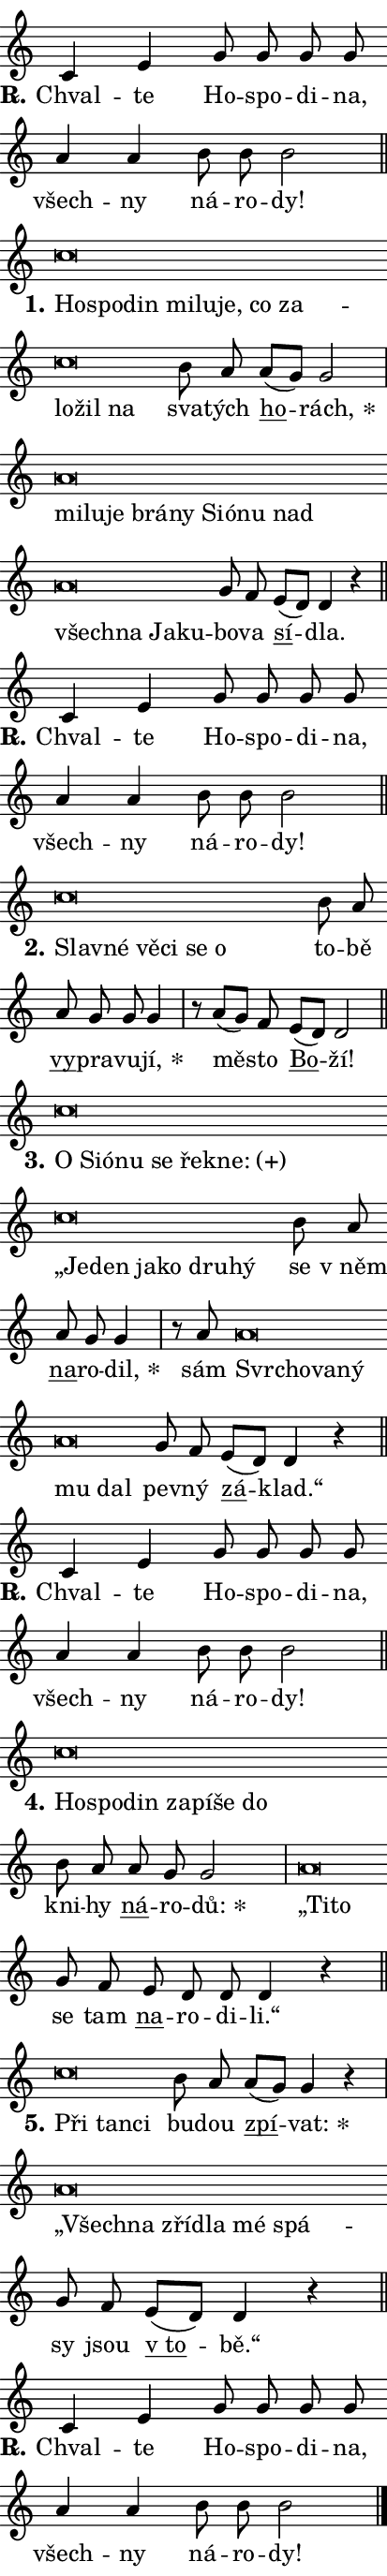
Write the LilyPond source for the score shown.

\version "2.24.0"
\header { tagline = "" }
\paper {
  indent = 0\cm
  top-margin = 0\cm
  right-margin = 0\cm
  bottom-margin = 0\cm
  left-margin = 0\cm
  paper-width = 7\cm
  page-breaking = #ly:one-page-breaking
  system-system-spacing.basic-distance = #11
  score-system-spacing.basic-distance = #11
  ragged-last = ##f
}


%% Author: Thomas Morley
%% https://lists.gnu.org/archive/html/lilypond-user/2020-05/msg00002.html
#(define (line-position grob)
"Returns position of @var[grob} in current system:
   @code{'start}, if at first time-step
   @code{'end}, if at last time-step
   @code{'middle} otherwise
"
  (let* ((col (ly:item-get-column grob))
         (ln (ly:grob-object col 'left-neighbor))
         (rn (ly:grob-object col 'right-neighbor))
         (col-to-check-left (if (ly:grob? ln) ln col))
         (col-to-check-right (if (ly:grob? rn) rn col))
         (break-dir-left
           (and
             (ly:grob-property col-to-check-left 'non-musical #f)
             (ly:item-break-dir col-to-check-left)))
         (break-dir-right
           (and
             (ly:grob-property col-to-check-right 'non-musical #f)
             (ly:item-break-dir col-to-check-right))))
        (cond ((eqv? 1 break-dir-left) 'start)
              ((eqv? -1 break-dir-right) 'end)
              (else 'middle))))

#(define (tranparent-at-line-position vctor)
  (lambda (grob)
  "Relying on @code{line-position} select the relevant enry from @var{vctor}.
Used to determine transparency,"
    (case (line-position grob)
      ((end) (not (vector-ref vctor 0)))
      ((middle) (not (vector-ref vctor 1)))
      ((start) (not (vector-ref vctor 2))))))

noteHeadBreakVisibility =
#(define-music-function (break-visibility)(vector?)
"Makes @code{NoteHead}s transparent relying on @var{break-visibility}"
#{
  \override NoteHead.transparent =
    #(tranparent-at-line-position break-visibility)
#})

#(define delete-ledgers-for-transparent-note-heads
  (lambda (grob)
    "Reads whether a @code{NoteHead} is transparent.
If so this @code{NoteHead} is removed from @code{'note-heads} from
@var{grob}, which is supposed to be @code{LedgerLineSpanner}.
As a result ledgers are not printed for this @code{NoteHead}"
    (let* ((nhds-array (ly:grob-object grob 'note-heads))
           (nhds-list
             (if (ly:grob-array? nhds-array)
                 (ly:grob-array->list nhds-array)
                 '()))
           ;; Relies on the transparent-property being done before
           ;; Staff.LedgerLineSpanner.after-line-breaking is executed.
           ;; This is fragile ...
           (to-keep
             (remove
               (lambda (nhd)
                 (ly:grob-property nhd 'transparent #f))
               nhds-list)))
      ;; TODO find a better method to iterate over grob-arrays, similiar
      ;; to filter/remove etc for lists
      ;; For now rebuilt from scratch
      (set! (ly:grob-object grob 'note-heads)  '())
      (for-each
        (lambda (nhd)
          (ly:pointer-group-interface::add-grob grob 'note-heads nhd))
        to-keep))))

hideNotes = {
  \noteHeadBreakVisibility #begin-of-line-visible
}
unHideNotes = {
  \noteHeadBreakVisibility #all-visible
}

% work-around for resetting accidentals
% https://lilypond.org/doc/v2.23/Documentation/notation/displaying-rhythms#unmetered-music
cadenzaMeasure = {
  \cadenzaOff
  \partial 1024 s1024
  \cadenzaOn
}

#(define-markup-command (accent layout props text) (markup?)
  "Underline accented syllable"
  (interpret-markup layout props
    #{\markup \override #'(offset . 4.3) \underline { #text }#}))

responsum = \markup \concat {
  "R" \hspace #-1.05 \path #0.1 #'((moveto 0 0.07) (lineto 0.9 0.8)) \hspace #0.05 "."
}

\layout {
    \context {
        \Staff
        \remove "Time_signature_engraver"
        \override LedgerLineSpanner.after-line-breaking = #delete-ledgers-for-transparent-note-heads
    }
    \context {
        \Voice {
            \override NoteHead.output-attributes = #'((class . "notehead"))
            \override Hairpin.height = #0.55
        }
    }
    \context {
        \Lyrics {
            \override StanzaNumber.output-attributes = #'((class . "stanzanumber"))
            \override LyricSpace.minimum-distance = #0.9
            \override LyricText.font-name = #"TeX Gyre Schola"
            \override LyricText.font-size = 1
            \override StanzaNumber.font-name = #"TeX Gyre Schola Bold"
            \override StanzaNumber.font-size = 1
        }
    }
}

% magnetic-lyrics.ily
%
%   written by
%     Jean Abou Samra <jean@abou-samra.fr>
%     Werner Lemberg <wl@gnu.org>
%
%   adapted by
%     Jiri Hon <jiri.hon@gmail.com>
%
% Version 2022-Apr-15

% https://www.mail-archive.com/lilypond-user@gnu.org/msg149350.html

#(define (Left_hyphen_pointer_engraver context)
   "Collect syllable-hyphen-syllable occurrences in lyrics and store
them in properties.  This engraver only looks to the left.  For
example, if the lyrics input is @code{foo -- bar}, it does the
following.

@itemize @bullet
@item
Set the @code{text} property of the @code{LyricHyphen} grob between
@q{foo} and @q{bar} to @code{foo}.

@item
Set the @code{left-hyphen} property of the @code{LyricText} grob with
text @q{foo} to the @code{LyricHyphen} grob between @q{foo} and
@q{bar}.
@end itemize

Use this auxiliary engraver in combination with the
@code{lyric-@/text::@/apply-@/magnetic-@/offset!} hook."
   (let ((hyphen #f)
         (text #f))
     (make-engraver
      (acknowledgers
       ((lyric-syllable-interface engraver grob source-engraver)
        (set! text grob)))
      (end-acknowledgers
       ((lyric-hyphen-interface engraver grob source-engraver)
        ;(when (not (grob::has-interface grob 'lyric-space-interface))
          (set! hyphen grob)));)
      ((stop-translation-timestep engraver)
       (when (and text hyphen)
         (ly:grob-set-object! text 'left-hyphen hyphen))
       (set! text #f)
       (set! hyphen #f)))))

#(define (lyric-text::apply-magnetic-offset! grob)
   "If the space between two syllables is less than the value in
property @code{LyricText@/.details@/.squash-threshold}, move the right
syllable to the left so that it gets concatenated with the left
syllable.

Use this function as a hook for
@code{LyricText@/.after-@/line-@/breaking} if the
@code{Left_@/hyphen_@/pointer_@/engraver} is active."
   (let ((hyphen (ly:grob-object grob 'left-hyphen #f)))
     (when hyphen
       (let ((left-text (ly:spanner-bound hyphen LEFT)))
         (when (grob::has-interface left-text 'lyric-syllable-interface)
           (let* ((common (ly:grob-common-refpoint grob left-text X))
                  (this-x-ext (ly:grob-extent grob common X))
                  (left-x-ext
                   (begin
                     ;; Trigger magnetism for left-text.
                     (ly:grob-property left-text 'after-line-breaking)
                     (ly:grob-extent left-text common X)))
                  ;; `delta` is the gap width between two syllables.
                  (delta (- (interval-start this-x-ext)
                            (interval-end left-x-ext)))
                  (details (ly:grob-property grob 'details))
                  (threshold (assoc-get 'squash-threshold details 0.2)))
             (when (< delta threshold)
               (let* (;; We have to manipulate the input text so that
                      ;; ligatures crossing syllable boundaries are not
                      ;; disabled.  For languages based on the Latin
                      ;; script this is essentially a beautification.
                      ;; However, for non-Western scripts it can be a
                      ;; necessity.
                      (lt (ly:grob-property left-text 'text))
                      (rt (ly:grob-property grob 'text))
                      (is-space (grob::has-interface hyphen 'lyric-space-interface))
                      (space (if is-space " " ""))
                      (space-markup (grob-interpret-markup grob " "))
                      (space-size (interval-length (ly:stencil-extent space-markup X)))
                      (extra-delta (if is-space space-size 0))
                      ;; Append new syllable.
                      (ltrt-space (if (and (string? lt) (string? rt))
                                (string-append lt space rt)
                                (make-concat-markup (list lt space rt))))
                      ;; Right-align `ltrt` to the right side.
                      (ltrt-space-markup (grob-interpret-markup
                               grob
                               (make-translate-markup
                                (cons (interval-length this-x-ext) 0)
                                (make-right-align-markup ltrt-space)))))
                 (begin
                   ;; Don't print `left-text`.
                   (ly:grob-set-property! left-text 'stencil #f)
                   ;; Set text and stencil (which holds all collected
                   ;; syllables so far) and shift it to the left.
                   (ly:grob-set-property! grob 'text ltrt-space)
                   (ly:grob-set-property! grob 'stencil ltrt-space-markup)
                   (ly:grob-translate-axis! grob (- (- delta extra-delta)) X))))))))))


#(define (lyric-hyphen::displace-bounds-first grob)
   ;; Make very sure this callback isn't triggered too early.
   (let ((left (ly:spanner-bound grob LEFT))
         (right (ly:spanner-bound grob RIGHT)))
     (ly:grob-property left 'after-line-breaking)
     (ly:grob-property right 'after-line-breaking)
     (ly:lyric-hyphen::print grob)))

squashThreshold = #0.4

\layout {
  \context {
    \Lyrics
    \consists #Left_hyphen_pointer_engraver
    \override LyricText.after-line-breaking =
      #lyric-text::apply-magnetic-offset!
    \override LyricHyphen.stencil = #lyric-hyphen::displace-bounds-first
    \override LyricText.details.squash-threshold = \squashThreshold
    \override LyricHyphen.minimum-distance = 0
    \override LyricHyphen.minimum-length = \squashThreshold
  }
}

squash = \override LyricText.details.squash-threshold = 9999
unSquash = \override LyricText.details.squash-threshold = \squashThreshold

left = \override LyricText.self-alignment-X = #LEFT
unLeft = \revert LyricText.self-alignment-X

starOffset = #(lambda (grob) 
                (let ((x_offset (ly:self-alignment-interface::aligned-on-x-parent grob)))
                  (if (= x_offset 0) 0 (+ x_offset 1.2))))

star = #(define-music-function (syllable)(string?)
"Append star separator at the end of a syllable"
#{
  \once \override LyricText.X-offset = #starOffset
  \lyricmode { \markup {
    #syllable
    \override #'((font-name . "TeX Gyre Schola Bold")) \hspace #0.2 \lower #0.65 \larger "*"
  } }
#})

starAccent = #(define-music-function (syllable)(string?)
"Append star separator at the end of a syllable and make accent"
#{
  \once \override LyricText.X-offset = #starOffset
  \lyricmode { \markup {
    \accent #syllable
    \override #'((font-name . "TeX Gyre Schola Bold")) \hspace #0.2 \lower #0.65 \larger "*"
  } }
#})

breath = #(define-music-function (syllable)(string?)
"Append breathing indicator at the end of a syllable"
#{
  \lyricmode { \markup { #syllable "+" } }
#})

optionalBreath = #(define-music-function (syllable)(string?)
"Append optional breathing indicator at the end of a syllable"
#{
  \lyricmode { \markup { #syllable "(+)" } }
#})


\score {
    <<
        \new Voice = "melody" { \cadenzaOn \key c \major \relative { c'4 e g8 g g g \bar "" a4 a b8 b b2 \cadenzaMeasure \bar "||" \break } }
        \new Lyrics \lyricsto "melody" { \lyricmode { \set stanza = \responsum
Chval -- te Ho -- spo -- di -- na, všech -- ny ná -- ro -- dy! } }
    >>
    \layout {}
}

\score {
    <<
        \new Voice = "melody" { \cadenzaOn \key c \major \relative { c''\breve*1/16 \hideNotes \breve*1/16 \bar "" \breve*1/16 \bar "" \breve*1/16 \bar "" \breve*1/16 \bar "" \breve*1/16 \bar "" \breve*1/16 \bar "" \breve*1/16 \bar "" \breve*1/16 \bar "" \breve*1/16 \breve*1/16 \bar "" \unHideNotes b8 a \bar "" a[( g)] g2 \cadenzaMeasure \bar "|" a\breve*1/16 \hideNotes \breve*1/16 \bar "" \breve*1/16 \bar "" \breve*1/16 \bar "" \breve*1/16 \bar "" \breve*1/16 \bar "" \breve*1/16 \bar "" \breve*1/16 \bar "" \breve*1/16 \bar "" \breve*1/16 \bar "" \breve*1/16 \bar "" \breve*1/16 \breve*1/16 \bar "" \unHideNotes g8 f \bar "" e[( d)] d4 r \cadenzaMeasure \bar "||" \break } }
        \new Lyrics \lyricsto "melody" { \lyricmode { \set stanza = "1."
\left Ho -- \squash spo -- din mi -- lu -- je, co za -- lo -- žil na \unLeft \unSquash sva -- tých \markup \accent ho -- \star rách, \left mi -- \squash lu -- je brá -- ny Si -- ó -- nu nad všech -- na Ja -- ku -- \unLeft \unSquash bo -- va \markup \accent sí -- dla. } }
    >>
    \layout {}
}

\score {
    <<
        \new Voice = "melody" { \cadenzaOn \key c \major \relative { c'4 e g8 g g g \bar "" a4 a b8 b b2 \cadenzaMeasure \bar "||" \break } }
        \new Lyrics \lyricsto "melody" { \lyricmode { \set stanza = \responsum
Chval -- te Ho -- spo -- di -- na, všech -- ny ná -- ro -- dy! } }
    >>
    \layout {}
}

\score {
    <<
        \new Voice = "melody" { \cadenzaOn \key c \major \relative { c''\breve*1/16 \hideNotes \breve*1/16 \bar "" \breve*1/16 \bar "" \breve*1/16 \bar "" \breve*1/16 \breve*1/16 \bar "" \unHideNotes b8 a \bar "" a g g g4 \cadenzaMeasure \bar "|" r8 a[( g)] f \bar "" e[( d)] d2 \cadenzaMeasure \bar "||" \break } }
        \new Lyrics \lyricsto "melody" { \lyricmode { \set stanza = "2."
\left Slav -- \squash né vě -- ci se o \unLeft \unSquash to -- bě \markup \accent vy -- pra -- vu -- \star jí, mě -- sto \markup \accent Bo -- ží! } }
    >>
    \layout {}
}

\score {
    <<
        \new Voice = "melody" { \cadenzaOn \key c \major \relative { c''\breve*1/16 \hideNotes \breve*1/16 \bar "" \breve*1/16 \bar "" \breve*1/16 \bar "" \breve*1/16 \bar "" \breve*1/16 \bar "" \breve*1/16 \bar "" \breve*1/16 \bar "" \breve*1/16 \bar "" \breve*1/16 \bar "" \breve*1/16 \bar "" \breve*1/16 \breve*1/16 \bar "" \unHideNotes b8 a \bar "" a g g4 \cadenzaMeasure \bar "|" r8 a8 a\breve*1/16 \hideNotes \breve*1/16 \bar "" \breve*1/16 \bar "" \breve*1/16 \bar "" \breve*1/16 \breve*1/16 \bar "" \unHideNotes g8 f \bar "" e[( d)] d4 r \cadenzaMeasure \bar "||" \break } }
        \new Lyrics \lyricsto "melody" { \lyricmode { \set stanza = "3."
\left O \squash Si -- ó -- nu se řek -- \optionalBreath ne: „Je -- den ja -- ko dru -- hý \unLeft \unSquash se "v něm" \markup \accent na -- ro -- \star dil, sám \left Svr -- \squash cho -- va -- ný mu dal \unLeft \unSquash pev -- ný \markup \accent zá -- klad.“ } }
    >>
    \layout {}
}

\score {
    <<
        \new Voice = "melody" { \cadenzaOn \key c \major \relative { c'4 e g8 g g g \bar "" a4 a b8 b b2 \cadenzaMeasure \bar "||" \break } }
        \new Lyrics \lyricsto "melody" { \lyricmode { \set stanza = \responsum
Chval -- te Ho -- spo -- di -- na, všech -- ny ná -- ro -- dy! } }
    >>
    \layout {}
}

\score {
    <<
        \new Voice = "melody" { \cadenzaOn \key c \major \relative { c''\breve*1/16 \hideNotes \breve*1/16 \bar "" \breve*1/16 \bar "" \breve*1/16 \bar "" \breve*1/16 \bar "" \breve*1/16 \breve*1/16 \bar "" \unHideNotes b8 a \bar "" a g g2 \cadenzaMeasure \bar "|" a\breve*1/16 \hideNotes \breve*1/16 \bar "" \unHideNotes g8 f \bar "" e d d d4 r \cadenzaMeasure \bar "||" \break } }
        \new Lyrics \lyricsto "melody" { \lyricmode { \set stanza = "4."
\left Ho -- \squash spo -- din za -- pí -- še do \unLeft \unSquash kni -- hy \markup \accent ná -- ro -- \star dů: \left „Ti -- \squash to \unLeft \unSquash se tam \markup \accent na -- ro -- di -- li.“ } }
    >>
    \layout {}
}

\score {
    <<
        \new Voice = "melody" { \cadenzaOn \key c \major \relative { c''\breve*1/16 \hideNotes \breve*1/16 \breve*1/16 \bar "" \unHideNotes b8 a \bar "" a[( g)] g4 r \cadenzaMeasure \bar "|" a\breve*1/16 \hideNotes \breve*1/16 \bar "" \breve*1/16 \bar "" \breve*1/16 \bar "" \breve*1/16 \breve*1/16 \bar "" \unHideNotes g8 f \bar "" e[( d)] d4 r \cadenzaMeasure \bar "||" \break } }
        \new Lyrics \lyricsto "melody" { \lyricmode { \set stanza = "5."
\left Při \squash tan -- ci \unLeft \unSquash bu -- dou \markup \accent zpí -- \star vat: \left „Všech -- \squash na zří -- dla mé spá -- \unLeft \unSquash sy jsou \markup \accent "v to" -- bě.“ } }
    >>
    \layout {}
}

\score {
    <<
        \new Voice = "melody" { \cadenzaOn \key c \major \relative { c'4 e g8 g g g \bar "" a4 a b8 b b2 \cadenzaMeasure \bar "||" \break } \bar "|." }
        \new Lyrics \lyricsto "melody" { \lyricmode { \set stanza = \responsum
Chval -- te Ho -- spo -- di -- na, všech -- ny ná -- ro -- dy! } }
    >>
    \layout {}
}
